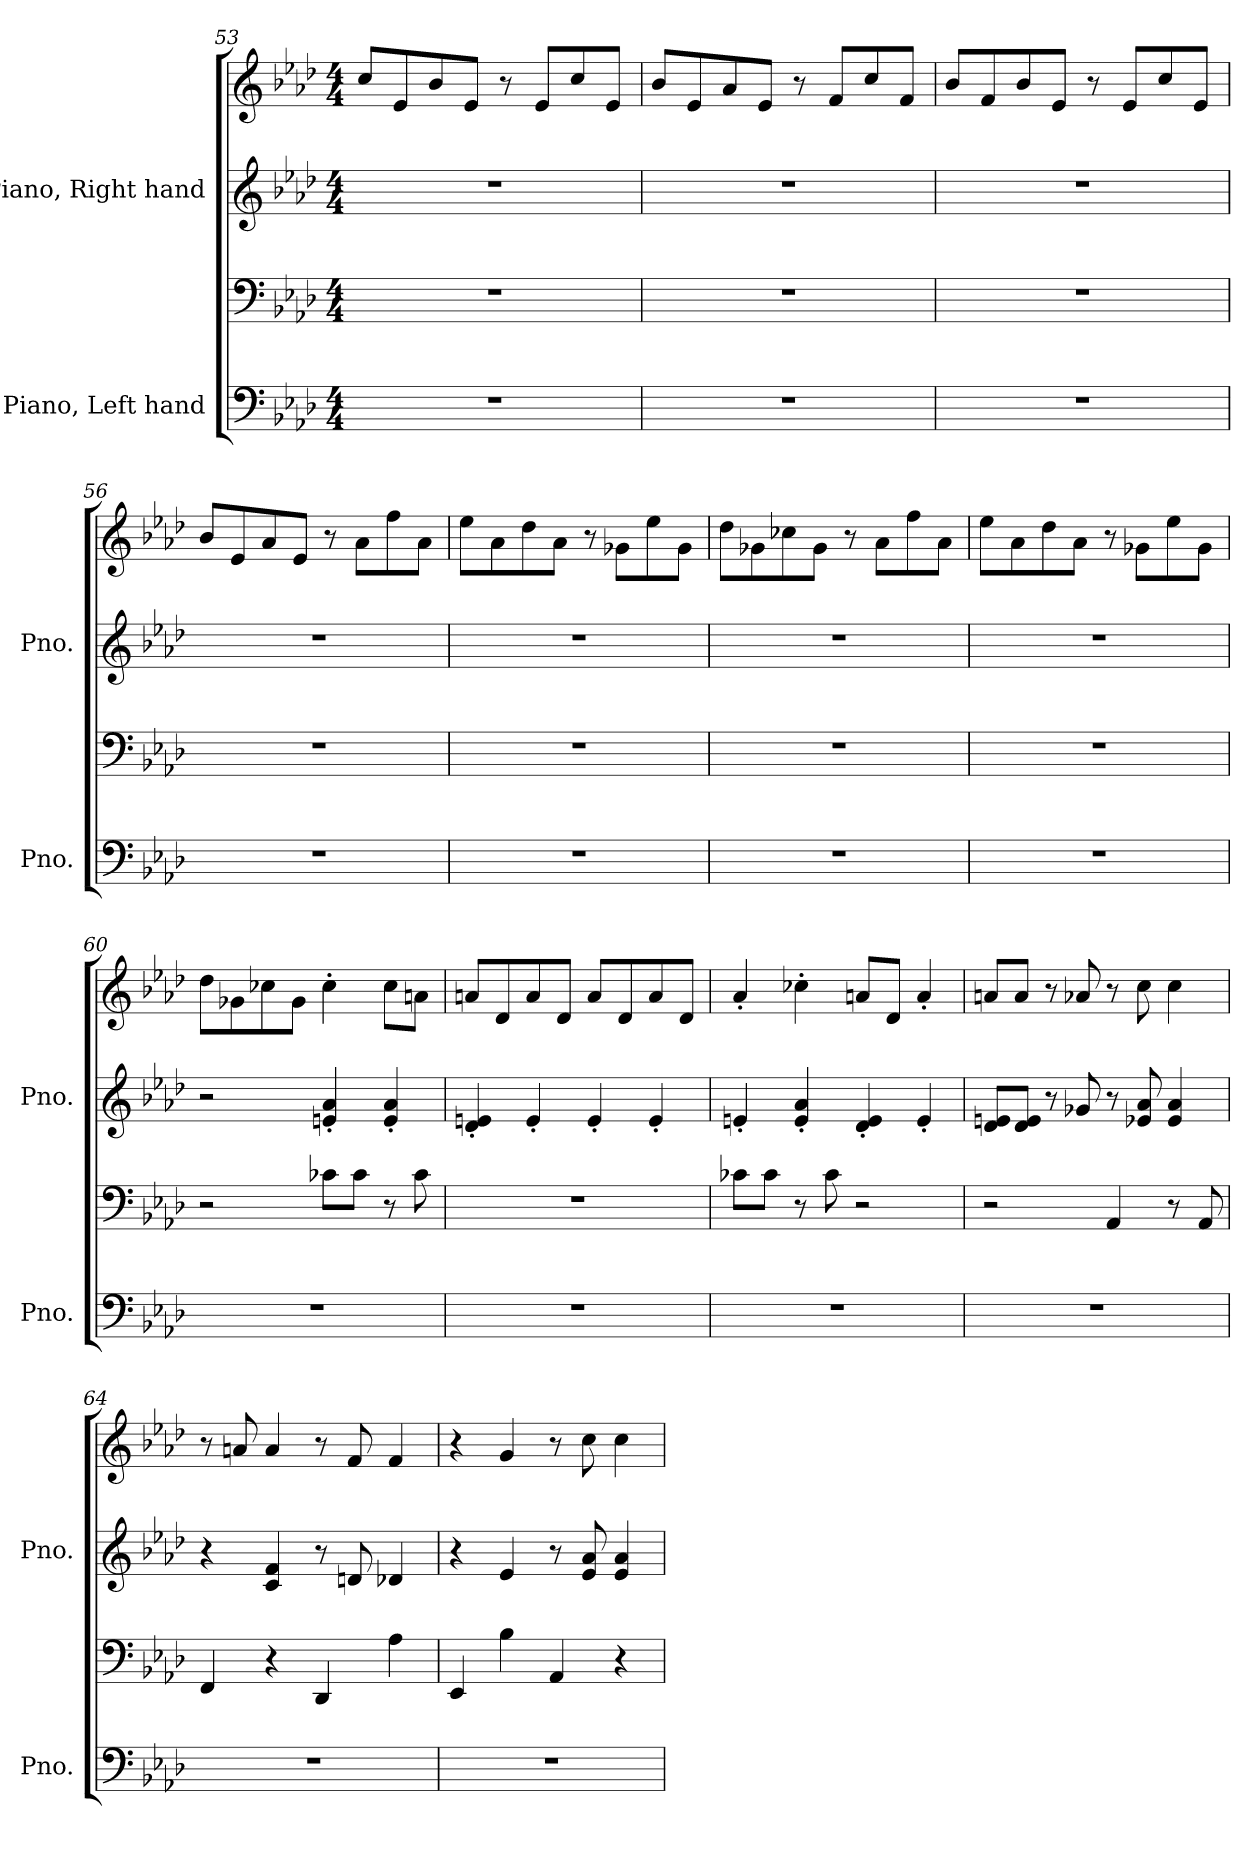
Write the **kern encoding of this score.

**kern	**kern	**kern	**kern
*part2	*part2	*part1	*part1
*staff4	*staff3	*staff2	*staff1
*I"Piano, Left hand	*	*I"Piano, Right hand	*
*I'Pno.	*	*I'Pno.	*
*clefF4	*clefF4	*clefG2	*clefG2
*k[b-e-a-d-]	*k[b-e-a-d-]	*k[b-e-a-d-]	*k[b-e-a-d-]
*M4/4	*M4/4	*M4/4	*M4/4
=53	=53	=53	=53
1r	1r	1r	8cc/L
.	.	.	8e-/
.	.	.	8b-/
.	.	.	8e-/J
.	.	.	8r
.	.	.	8e-/L
.	.	.	8cc/
.	.	.	8e-/J
=54	=54	=54	=54
1r	1r	1r	8b-/L
.	.	.	8e-/
.	.	.	8a-/
.	.	.	8e-/J
.	.	.	8r
.	.	.	8f/L
.	.	.	8cc/
.	.	.	8f/J
=55	=55	=55	=55
1r	1r	1r	8b-/L
.	.	.	8f/
.	.	.	8b-/
.	.	.	8e-/J
.	.	.	8r
.	.	.	8e-/L
.	.	.	8cc/
.	.	.	8e-/J
=56	=56	=56	=56
1r	1r	1r	8b-/L
.	.	.	8e-/
.	.	.	8a-/
.	.	.	8e-/J
.	.	.	8r
.	.	.	8a-\L
.	.	.	8ff\
.	.	.	8a-\J
!!LO:LB:g=z
=57	=57	=57	=57
1r	1r	1r	8ee-\L
.	.	.	8a-\
.	.	.	8dd-\
.	.	.	8a-\J
.	.	.	8r
.	.	.	8g-X\L
.	.	.	8ee-\
.	.	.	8g-\J
=58	=58	=58	=58
1r	1r	1r	8dd-\L
.	.	.	8g-X\
.	.	.	8cc-X\
.	.	.	8g-\J
.	.	.	8r
.	.	.	8a-\L
.	.	.	8ff\
.	.	.	8a-\J
=59	=59	=59	=59
1r	1r	1r	8ee-\L
.	.	.	8a-\
.	.	.	8dd-\
.	.	.	8a-\J
.	.	.	8r
.	.	.	8g-X\L
.	.	.	8ee-\
.	.	.	8g-\J
=60	=60	=60	=60
1r	2r	2r	8dd-\L
.	.	.	8g-X\
.	.	.	8cc-X\
.	.	.	8g-\J
.	8c-X\L	4en/' 4a-/'	4cc-'\
.	8c-\J	.	.
.	8r	4e/' 4a-/'	8cc-\L
.	8c-\	.	8an\J
!!LO:LB:g=z
=61	=61	=61	=61
1r	1r	4d-/' 4en/'	8an/L
.	.	.	8d-/
.	.	4e'/	8a/
.	.	.	8d-/J
.	.	4e'/	8a/L
.	.	.	8d-/
.	.	4e'/	8a/
.	.	.	8d-/J
=62	=62	=62	=62
1r	8c-X\L	4en'/	4a-'/
.	8c-\J	.	.
.	8r	4e/' 4a-/'	4cc-X'\
.	8c-\	.	.
.	2r	4d-/' 4e/'	8an/L
.	.	.	8d-/J
.	.	4e'/	4a'/
=63	=63	=63	=63
1r	2r	8d-/ 8en/L	8an/L
.	.	8d-/ 8e/J	8a/J
.	.	8r	8r
.	.	8g-X/	8a-X/
.	4AA-/	8r	8r
.	.	8e-X/ 8a-/	8cc\
.	8r	4e-/ 4a-/	4cc\
.	8AA-/	.	.
=64	=64	=64	=64
1r	4FF/	4r	8r
.	.	.	8an/
.	4r	4c/ 4f/	4a/
.	4DD-/	8r	8r
.	.	8dn/	8f/
.	4A-\	4d-X/	4f/
!!LO:PB:g=z
=65	=65	=65	=65
1r	4EE-/	4r	4r
.	4B-\	4e-/	4g/
.	4AA-/	8r	8r
.	.	8e-/ 8a-/	8cc\
.	4r	4e-/ 4a-/	4cc\
=	=	=	=
*-	*-	*-	*-
